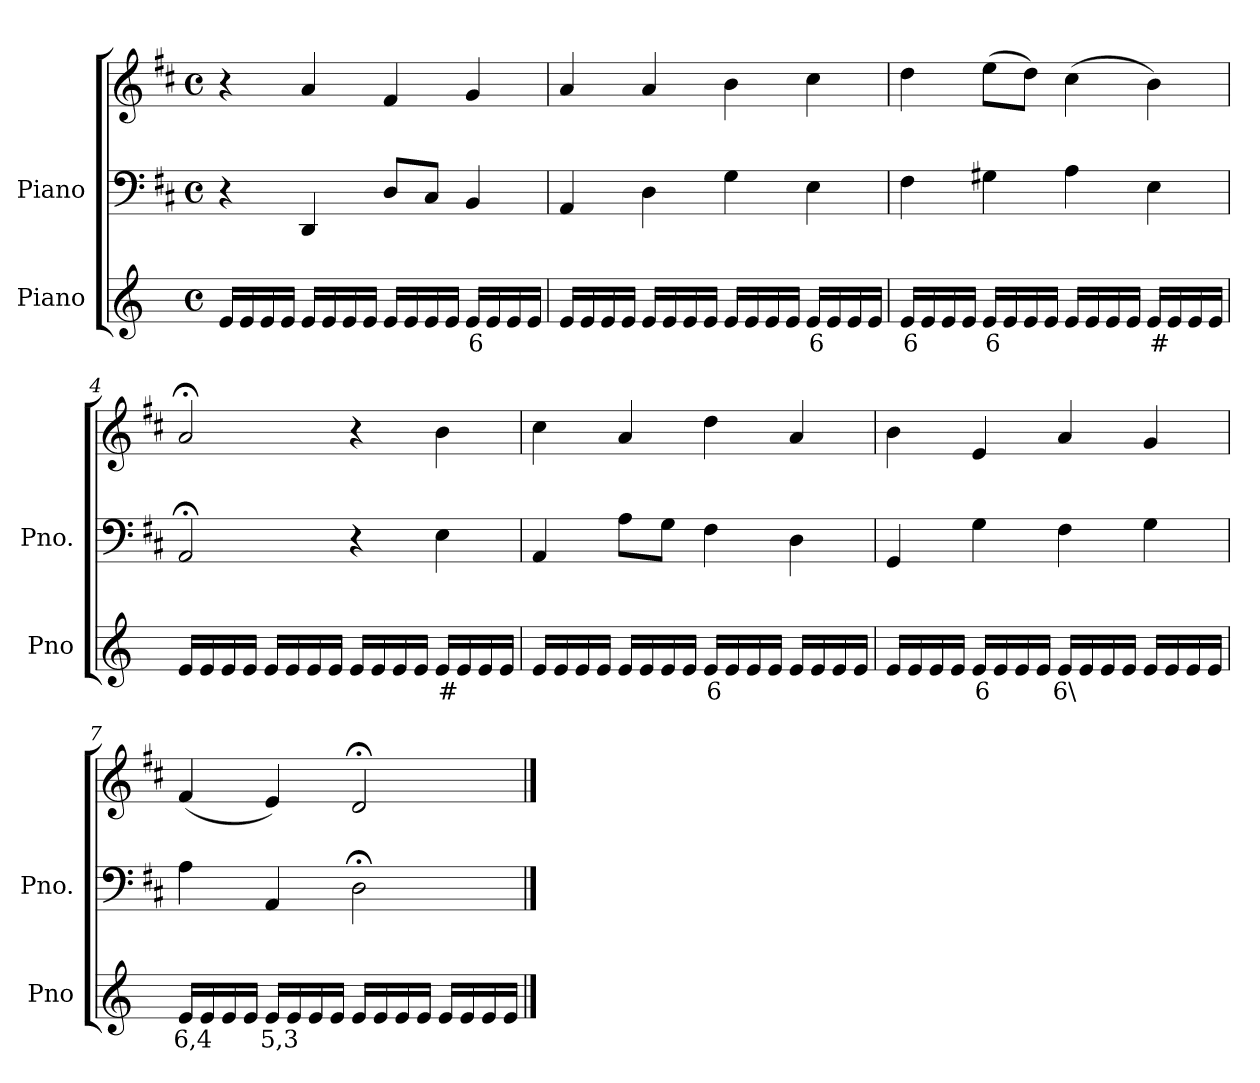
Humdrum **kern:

**kern	**text	**kern	**kern
*part2	*part2	*part1	*part1
*staff3	*staff3	*staff2	*staff1
*I"Piano	*	*I"Piano	*
*I'Pno	*	*I'Pno.	*
*clefG2	*	*clefF4	*clefG2
*k[]	*	*k[f#c#]	*k[f#c#]
*M4/4	*	*M4/4	*M4/4
*met(c)	*	*met(c)	*met(c)
=1	=1	=1	=1
16e/LL	.	4r	4r
16e/	.	.	.
16e/	.	.	.
16e/JJ	.	.	.
16e/LL	.	4DD/	4a/
16e/	.	.	.
16e/	.	.	.
16e/JJ	.	.	.
16e/LL	.	8D/L	4f#/
16e/	.	.	.
!	!LO:LY:b	!	!
16e/	_	8C#/J	.
16e/JJ	.	.	.
!	!LO:LY:b	!	!
16e/LL	6	4BB/	4g/
16e/	.	.	.
16e/	.	.	.
16e/JJ	.	.	.
=2	=2	=2	=2
16e/LL	.	4AA/	4a/
16e/	.	.	.
16e/	.	.	.
16e/JJ	.	.	.
16e/LL	.	4D\	4a/
16e/	.	.	.
16e/	.	.	.
16e/JJ	.	.	.
16e/LL	.	4G\	4b\
16e/	.	.	.
16e/	.	.	.
16e/JJ	.	.	.
!	!LO:LY:b	!	!
16e/LL	6	4E\	4cc#\
16e/	.	.	.
16e/	.	.	.
16e/JJ	.	.	.
=3	=3	=3	=3
!	!LO:LY:b	!	!
16e/LL	6	4F#\	4dd\
16e/	.	.	.
16e/	.	.	.
16e/JJ	.	.	.
!	!LO:LY:b	!	!
16e/LL	6	4G#X\	(>8ee\L
16e/	.	.	.
16e/	.	.	8dd\J)
16e/JJ	.	.	.
16e/LL	.	4A\	(>4cc#\
16e/	.	.	.
16e/	.	.	.
16e/JJ	.	.	.
!	!LO:LY:b	!	!
16e/LL	#	4E\	4b\)
16e/	.	.	.
16e/	.	.	.
16e/JJ	.	.	.
=4	=4	=4	=4
16e/LL	.	2AA;</	2a;</
16e/	.	.	.
16e/	.	.	.
16e/JJ	.	.	.
16e/LL	.	.	.
16e/	.	.	.
16e/	.	.	.
16e/JJ	.	.	.
16e/LL	.	4r	4r
16e/	.	.	.
16e/	.	.	.
16e/JJ	.	.	.
!	!LO:LY:b	!	!
16e/LL	#	4E\	4b\
16e/	.	.	.
16e/	.	.	.
16e/JJ	.	.	.
=5	=5	=5	=5
16e/LL	.	4AA/	4cc#\
16e/	.	.	.
16e/	.	.	.
16e/JJ	.	.	.
16e/LL	.	8A\L	4a/
16e/	.	.	.
!	!LO:LY:b	!	!
16e/	_	8G\J	.
16e/JJ	.	.	.
!	!LO:LY:b	!	!
16e/LL	6	4F#\	4dd\
16e/	.	.	.
16e/	.	.	.
16e/JJ	.	.	.
16e/LL	.	4D\	4a/
16e/	.	.	.
16e/	.	.	.
16e/JJ	.	.	.
=6	=6	=6	=6
16e/LL	.	4GG/	4b\
16e/	.	.	.
16e/	.	.	.
16e/JJ	.	.	.
!	!LO:LY:b	!	!
16e/LL	6	4G\	4e/
16e/	.	.	.
16e/	.	.	.
16e/JJ	.	.	.
!	!LO:LY:b	!	!
16e/LL	6\	4F#\	4a/
16e/	.	.	.
16e/	.	.	.
16e/JJ	.	.	.
16e/LL	.	4G\	4g/
16e/	.	.	.
16e/	.	.	.
16e/JJ	.	.	.
=7	=7	=7	=7
!	!LO:LY:b	!	!
16e/LL	6,4	4A\	(<4f#/
16e/	.	.	.
16e/	.	.	.
16e/JJ	.	.	.
!	!LO:LY:b	!	!
16e/LL	5,3	4AA/	4e/)
16e/	.	.	.
16e/	.	.	.
16e/JJ	.	.	.
16e/LL	.	2D;<\	2d;</
16e/	.	.	.
16e/	.	.	.
16e/JJ	.	.	.
16e/LL	.	.	.
16e/	.	.	.
16e/	.	.	.
16e/JJ	.	.	.
==	==	==	==
*-	*-	*-	*-
